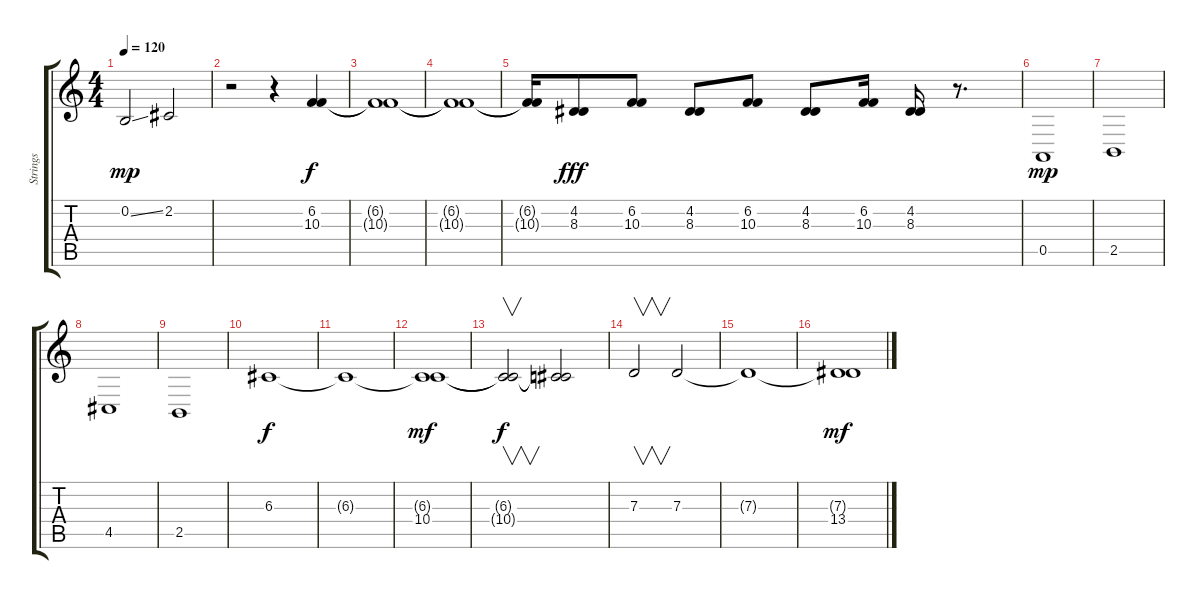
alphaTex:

\track ("Strings" "Strings") {instrument stringensemble2}
\staff {score tabs}
\tuning (E4 B3 G3 D3 A2 E2) {hide}
\ts (4 4)
\tempo 120
\clef g2
\ks c
0.2{ss}.2{dy mp} 2.2.2 |
r.2 r.4 (6.2 10.3).4{dy f} |
(6.2{t} 10.3{t}).1 |
(6.2{t} 10.3{t}).1 |
(6.2{t} 10.3{t}).16 (4.2 8.3).8{dy fff} (6.2 10.3).8 (4.2 8.3).8 (6.2 10.3).8 (4.2 8.3).8 (6.2 10.3).16 (4.2 8.3).16 r.8{d} |
0.5.1{dy mp} |
2.5.1 |
4.5.1 |
2.5.1 |
6.3.1{dy f} |
6.3{t}.1 |
(6.3{t} 10.4).1{dy mf} |
(6.3{t} 10.4{t}).2{v dy f} (6.3{t} 10.4{t}).2 |
7.3.2{v} 7.3.2 |
7.3{t}.1 |
(7.3{t} 13.4).1{dy mf}
